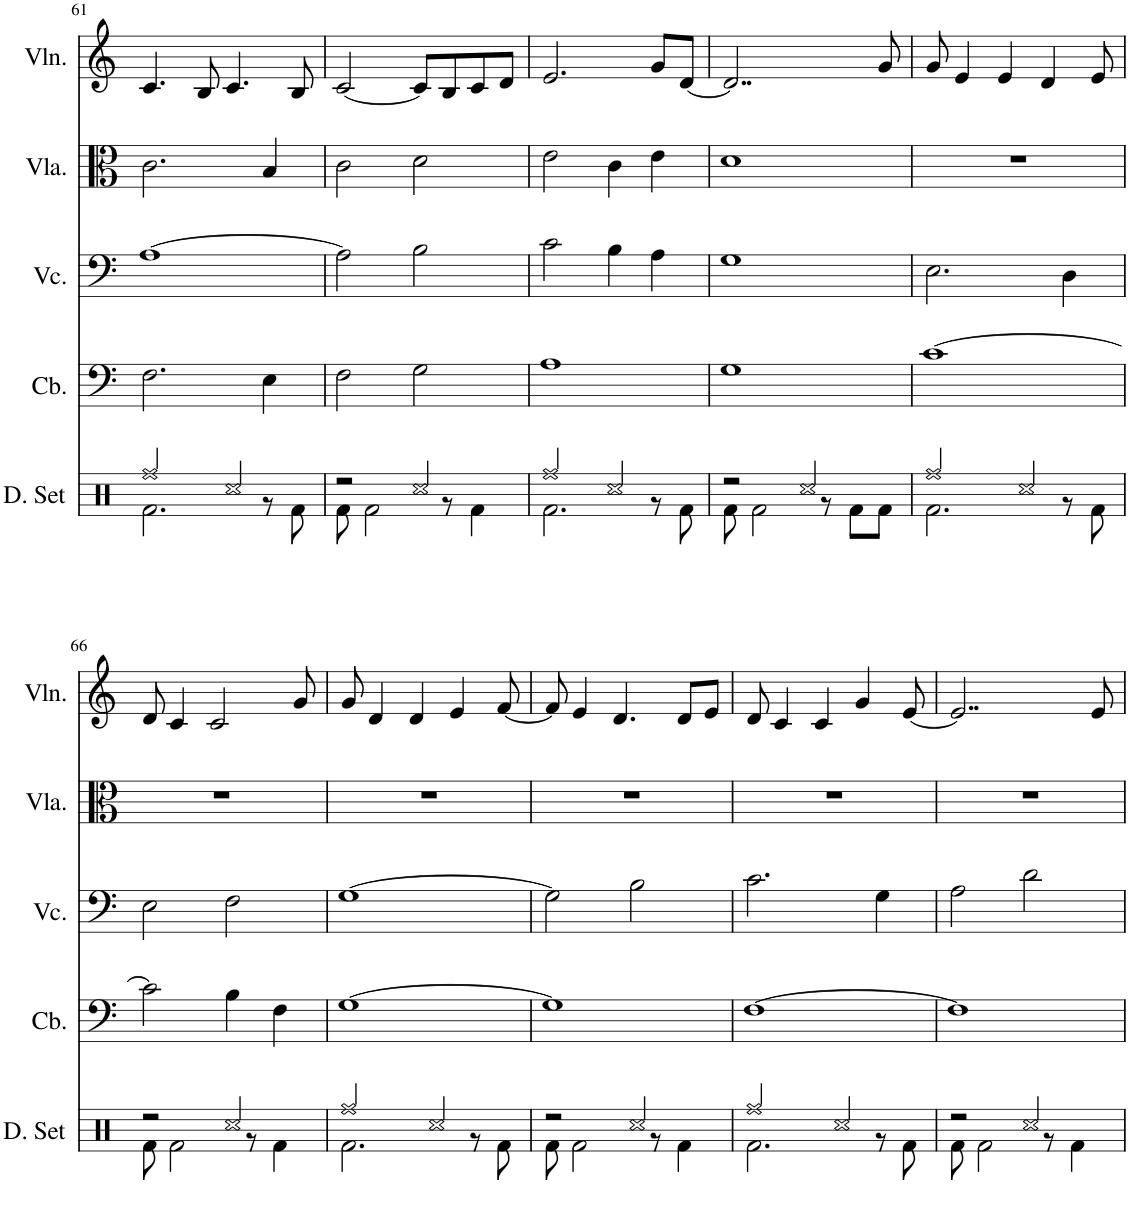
**kern	**kern	**kern	**kern	**kern
*part5	*part4	*part3	*part2	*part1
*staff5	*staff4	*staff3	*staff2	*staff1
*I"Drumset	*I"Contrabass	*I"Violoncello	*I"Viola	*I"Violin
*I'D. Set	*I'Cb.	*I'Vc.	*I'Vla.	*I'Vln.
!!LO:PB:g=z
*clefX	*clefF4	*clefF4	*clefC3	*clefG2
*	*Trd7c12	*	*	*
*k[]	*k[]	*k[]	*k[]	*k[]
*M4/4	*M4/4	*M4/4	*M4/4	*M4/4
=61	=61	=61	=61	=61
*^	*	*	*	*
2Rff/	2.Rf\	2.F\	[1A	2.c\	4.c/
.	.	.	.	.	8B/
2Rcc/	.	.	.	.	4.c/
.	8r	4E\	.	4B/	.
.	8Rf\	.	.	.	8B/
=62	=62	=62	=62	=62	=62
2r	8Rf\	2F\	2A\]	2c\	[2c/
.	2Rf\	.	.	.	.
2Rcc/	.	2G\	2B\	2d\	8c/L]
.	8r	.	.	.	8B/
.	4Rf\	.	.	.	8c/
.	.	.	.	.	8d/J
=63	=63	=63	=63	=63	=63
2Rff/	2.Rf\	1A	2c\	2e\	2.e/
2Rcc/	.	.	4B\	4c\	.
.	8r	.	4A\	4e\	8g/L
.	8Rf\	.	.	.	[8d/J
=64	=64	=64	=64	=64	=64
2r	8Rf\	1G	1G	1d	2..d/]
.	2Rf\	.	.	.	.
2Rcc/	.	.	.	.	.
.	8r	.	.	.	.
.	8Rf\L	.	.	.	.
.	8Rf\J	.	.	.	8g/
=65	=65	=65	=65	=65	=65
2Rff/	2.Rf\	[1c	2.E\	1r	8g/
.	.	.	.	.	4e/
.	.	.	.	.	4e/
2Rcc/	.	.	.	.	.
.	.	.	.	.	4d/
.	8r	.	4D\	.	.
.	8Rf\	.	.	.	8e/
!!LO:LB:g=z
=66	=66	=66	=66	=66	=66
2r	8Rf\	2c\]	2E\	1r	8d/
.	2Rf\	.	.	.	4c/
.	.	.	.	.	2c/
2Rcc/	.	4B\	2F\	.	.
.	8r	.	.	.	.
.	4Rf\	4F\	.	.	.
.	.	.	.	.	8g/
=67	=67	=67	=67	=67	=67
2Rff/	2.Rf\	[1G	[1G	1r	8g/
.	.	.	.	.	4d/
.	.	.	.	.	4d/
2Rcc/	.	.	.	.	.
.	.	.	.	.	4e/
.	8r	.	.	.	.
.	8Rf\	.	.	.	[8f/
=68	=68	=68	=68	=68	=68
2r	8Rf\	1G]	2G\]	1r	8f/]
.	2Rf\	.	.	.	4e/
.	.	.	.	.	4.d/
2Rcc/	.	.	2B\	.	.
.	8r	.	.	.	.
.	4Rf\	.	.	.	8d/L
.	.	.	.	.	8e/J
=69	=69	=69	=69	=69	=69
2Rff/	2.Rf\	[1F	2.c\	1r	8d/
.	.	.	.	.	4c/
.	.	.	.	.	4c/
2Rcc/	.	.	.	.	.
.	.	.	.	.	4g/
.	8r	.	4G\	.	.
.	8Rf\	.	.	.	[8e/
=70	=70	=70	=70	=70	=70
2r	8Rf\	1F]	2A\	1r	2..e/]
.	2Rf\	.	.	.	.
2Rcc/	.	.	2d\	.	.
.	8r	.	.	.	.
.	4Rf\	.	.	.	.
.	.	.	.	.	8e/
*v	*v	*	*	*	*
=	=	=	=	=
*-	*-	*-	*-	*-
